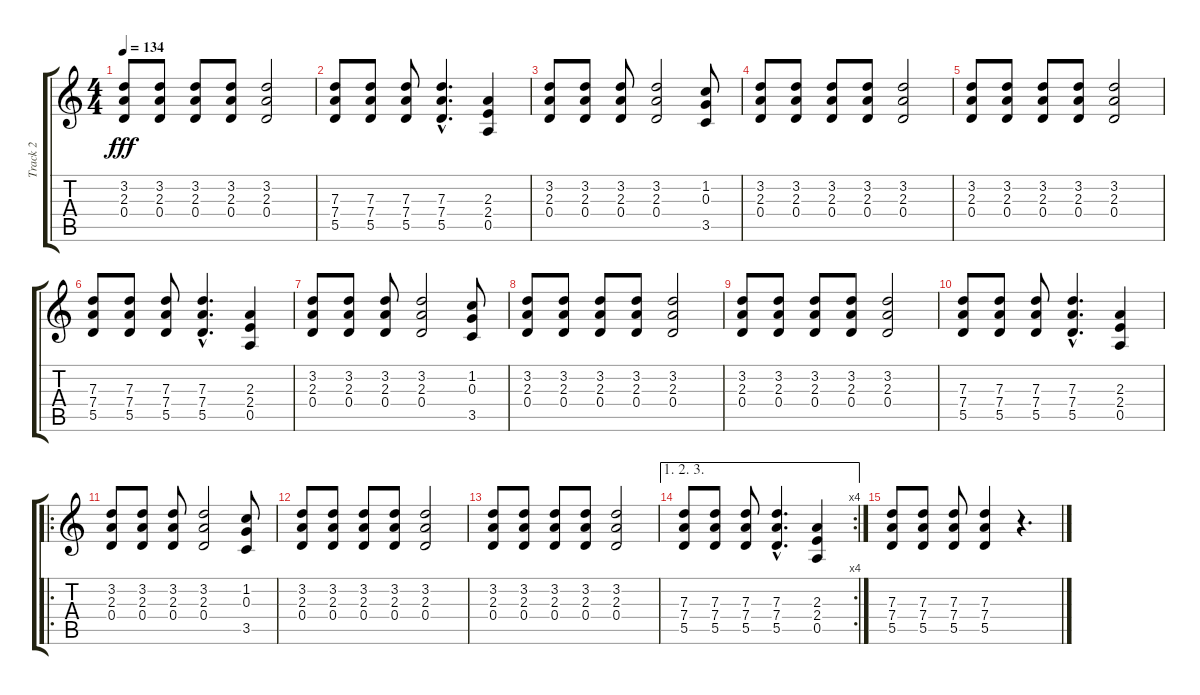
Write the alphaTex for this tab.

\track ("Track 2" "Track 2") {instrument acousticguitarsteel}
\staff {score tabs}
\tuning (E4 B3 G3 D3 A2 E2) {hide}
\ts (4 4)
\tempo 134
\clef g2
\ks c
(3.2 2.3 0.4).8{dy fff} (3.2 2.3 0.4).8 (3.2 2.3 0.4).8 (3.2 2.3 0.4).8 (3.2 2.3 0.4).2 |
(7.3 7.4 5.5).8 (7.3 7.4 5.5).8 (7.3 7.4 5.5).8 (7.3{hac} 7.4{hac} 5.5{hac}).4{d} (2.3 2.4 0.5).4 |
(3.2 2.3 0.4).8{volume 14 instrument distortionguitar} (3.2 2.3 0.4).8 (3.2 2.3 0.4).8 (3.2 2.3 0.4).2 (1.2 0.3 3.5).8 |
(3.2 2.3 0.4).8 (3.2 2.3 0.4).8 (3.2 2.3 0.4).8 (3.2 2.3 0.4).8 (3.2 2.3 0.4).2 |
(3.2 2.3 0.4).8 (3.2 2.3 0.4).8 (3.2 2.3 0.4).8 (3.2 2.3 0.4).8 (3.2 2.3 0.4).2 |
(7.3 7.4 5.5).8 (7.3 7.4 5.5).8 (7.3 7.4 5.5).8 (7.3{hac} 7.4{hac} 5.5{hac}).4{d} (2.3 2.4 0.5).4 |
(3.2 2.3 0.4).8{volume 14 instrument distortionguitar} (3.2 2.3 0.4).8 (3.2 2.3 0.4).8 (3.2 2.3 0.4).2 (1.2 0.3 3.5).8 |
(3.2 2.3 0.4).8 (3.2 2.3 0.4).8 (3.2 2.3 0.4).8 (3.2 2.3 0.4).8 (3.2 2.3 0.4).2 |
(3.2 2.3 0.4).8 (3.2 2.3 0.4).8 (3.2 2.3 0.4).8 (3.2 2.3 0.4).8 (3.2 2.3 0.4).2 |
(7.3 7.4 5.5).8 (7.3 7.4 5.5).8 (7.3 7.4 5.5).8 (7.3{hac} 7.4{hac} 5.5{hac}).4{d} (2.3 2.4 0.5).4 |
\ro
(3.2 2.3 0.4).8{volume 14 instrument distortionguitar} (3.2 2.3 0.4).8 (3.2 2.3 0.4).8 (3.2 2.3 0.4).2 (1.2 0.3 3.5).8 |
(3.2 2.3 0.4).8 (3.2 2.3 0.4).8 (3.2 2.3 0.4).8 (3.2 2.3 0.4).8 (3.2 2.3 0.4).2 |
(3.2 2.3 0.4).8{instrument distortionguitar} (3.2 2.3 0.4).8 (3.2 2.3 0.4).8 (3.2 2.3 0.4).8 (3.2 2.3 0.4).2 |
\ae (1 2 3)
\rc 4
(7.3 7.4 5.5).8 (7.3 7.4 5.5).8 (7.3 7.4 5.5).8 (7.3{hac} 7.4{hac} 5.5{hac}).4{d} (2.3 2.4 0.5).4 |
(7.3 7.4 5.5).8 (7.3 7.4 5.5).8 (7.3 7.4 5.5).8 (7.3 7.4 5.5).4 r.4{d}
